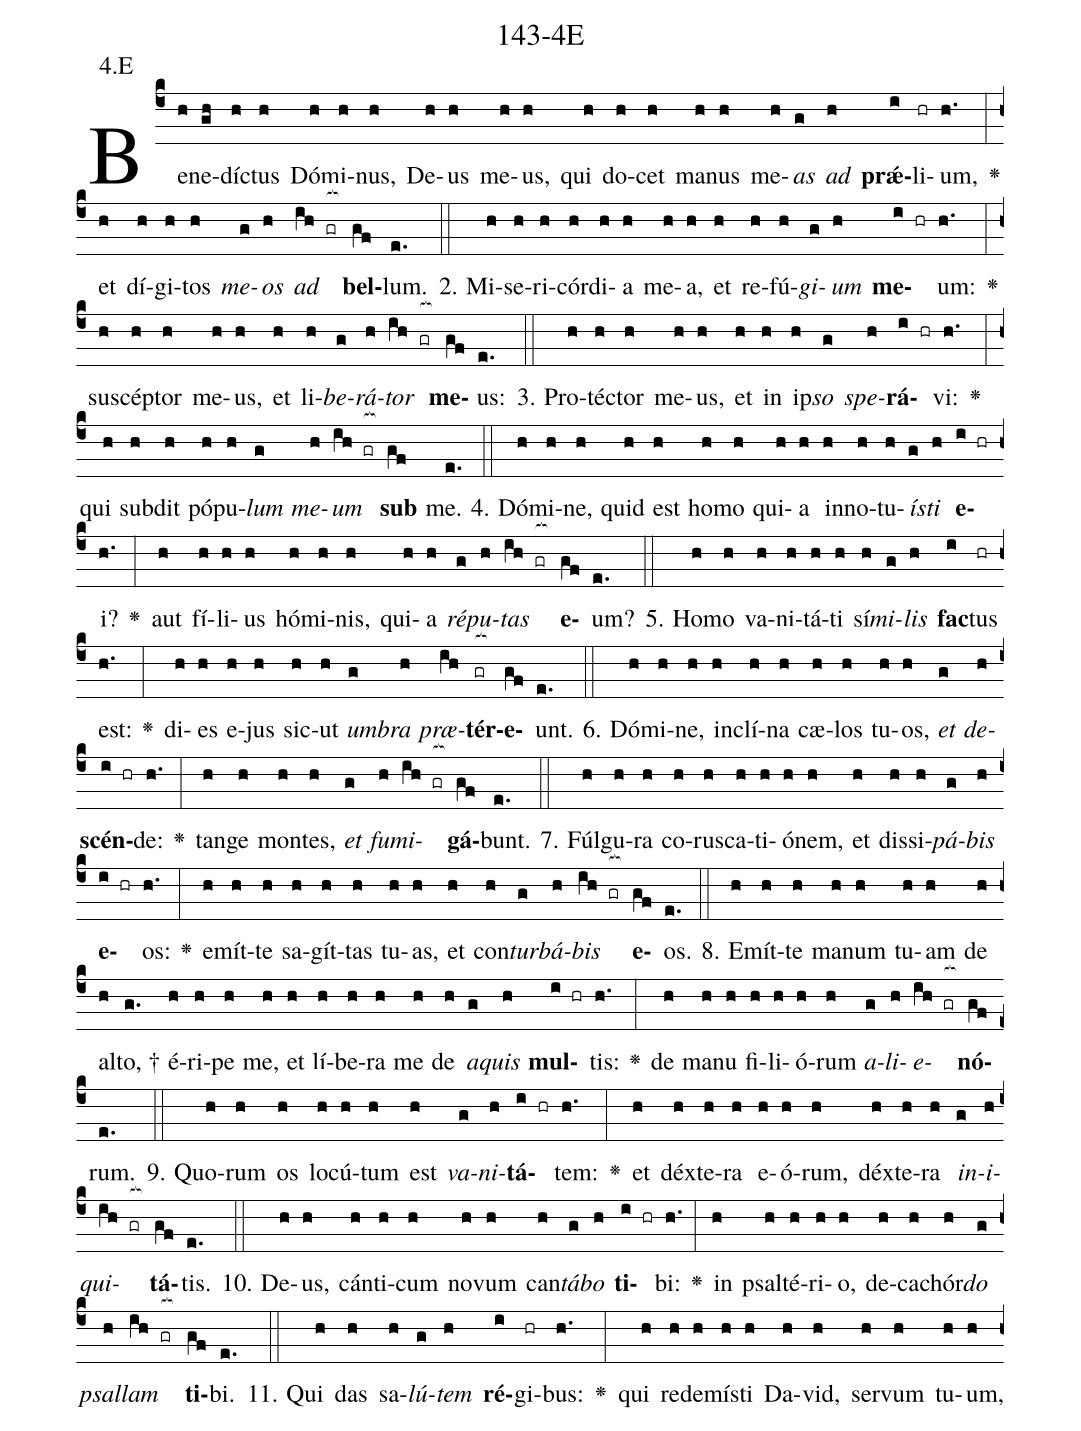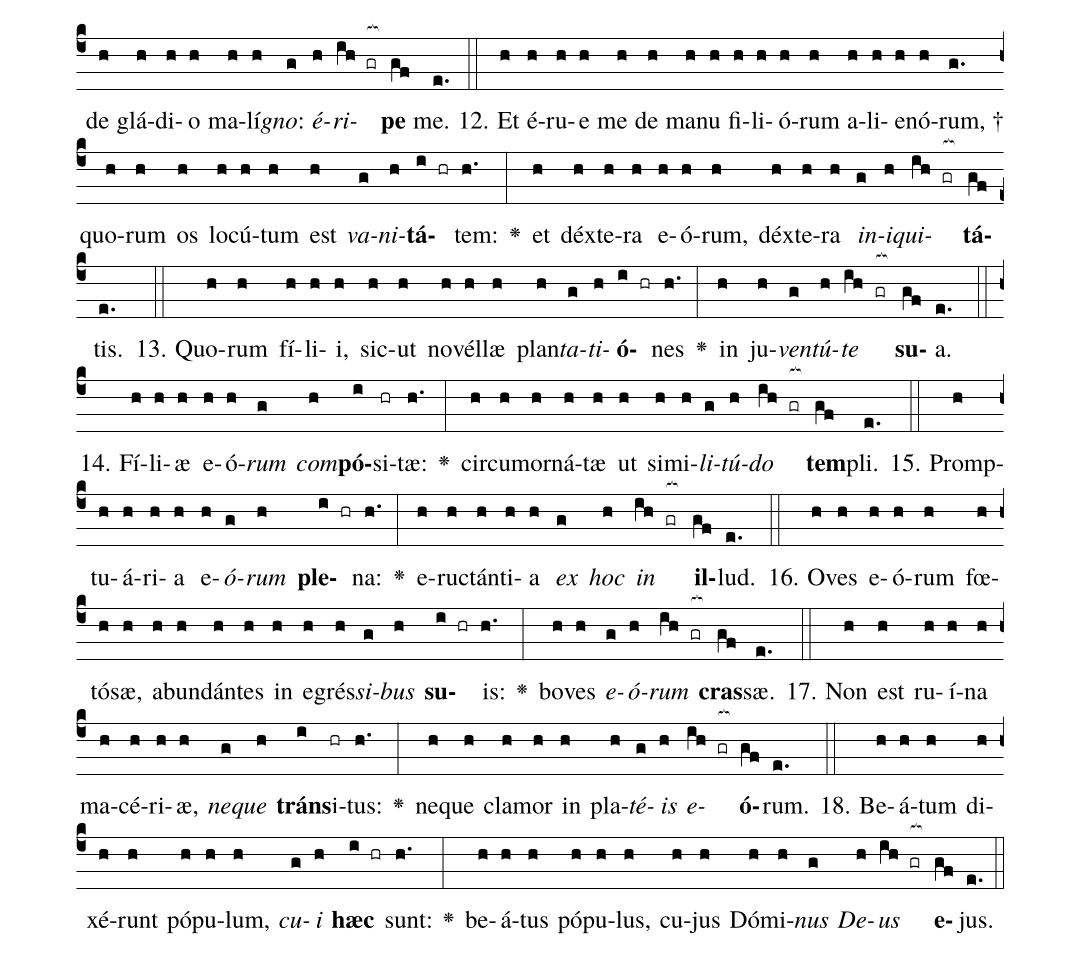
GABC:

name: 143-4E;
annotation: 4.E;
%%
(c4)Be(h)ne(gh)díc(h)tus(h) Dó(h)mi(h)nus,(h) De(h)us(h) me(h)us,(h) qui(h) do(h)cet(h) ma(h)nus(h) me(h)<i>as</i>(g) <i>ad</i>(h) <b>prǽ</b>(i)li(hr)um,(h.) <v>\greheightstar</v>(:) et(h) dí(h)gi(h)tos(h) <i>me</i>(g)<i>os</i>(h) <i>ad</i>(ih gr[ocb:1{]) <b>bel</b>(gf[ocb:0}])lum.(e.) (::)
2. Mi(h)se(h)ri(h)cór(h)di(h)a(h) me(h)a,(h) et(h) re(h)fú(h)<i>gi</i>(g)<i>um</i>(h) <b>me</b>(i hr)um:(h.) <v>\greheightstar</v>(:) su(h)scép(h)tor(h) me(h)us,(h) et(h) li(h)<i>be</i>(g)<i>rá</i>(h)<i>tor</i>(ih gr[ocb:1{]) <b>me</b>(gf[ocb:0}])us:(e.) (::)
3. Pro(h)téc(h)tor(h) me(h)us,(h) et(h) in(h) ip(h)<i>so</i>(g) <i>spe</i>(h)<b>rá</b>(i hr)vi:(h.) <v>\greheightstar</v>(:) qui(h) sub(h)dit(h) pó(h)pu(h)<i>lum</i>(g) <i>me</i>(h)<i>um</i>(ih gr[ocb:1{]) <b>sub</b>(gf[ocb:0}]) me.(e.) (::)
4. Dó(h)mi(h)ne,(h) quid(h) est(h) ho(h)mo(h) qui(h)a(h) in(h)no(h)tu(h)<i>ís</i>(g)<i>ti</i>(h) <b>e</b>(i hr)i?(h.) <v>\greheightstar</v>(:) aut(h) fí(h)li(h)us(h) hó(h)mi(h)nis,(h) qui(h)a(h) <i>ré</i>(g)<i>pu</i>(h)<i>tas</i>(ih gr[ocb:1{]) <b>e</b>(gf[ocb:0}])um?(e.) (::)
5. Ho(h)mo(h) va(h)ni(h)tá(h)ti(h) sí(h)<i>mi</i>(g)<i>lis</i>(h) <b>fac</b>(i)tus(hr) est:(h.) <v>\greheightstar</v>(:) di(h)es(h) e(h)jus(h) sic(h)ut(h) <i>um</i>(g)<i>bra</i>(h) <i>præ</i>(ih)<b>tér</b>(gr[ocb:1{])<b>e</b>(gf[ocb:0}])unt.(e.) (::)
6. Dó(h)mi(h)ne,(h) in(h)clí(h)na(h) cæ(h)los(h) tu(h)os,(h) <i>et</i>(g) <i>de</i>(h)<b>scén</b>(i hr)de:(h.) <v>\greheightstar</v>(:) tan(h)ge(h) mon(h)tes,(h) <i>et</i>(g) <i>fu</i>(h)<i>mi</i>(ih gr[ocb:1{])<b>gá</b>(gf[ocb:0}])bunt.(e.) (::)
7. Fúl(h)gu(h)ra(h) co(h)rus(h)ca(h)ti(h)ó(h)nem,(h) et(h) dis(h)si(h)<i>pá</i>(g)<i>bis</i>(h) <b>e</b>(i hr)os:(h.) <v>\greheightstar</v>(:) e(h)mít(h)te(h) sa(h)gít(h)tas(h) tu(h)as,(h) et(h) con(h)<i>tur</i>(g)<i>bá</i>(h)<i>bis</i>(ih gr[ocb:1{]) <b>e</b>(gf[ocb:0}])os.(e.) (::)
8. E(h)mít(h)te(h) ma(h)num(h) tu(h)am(h) de(h) al(h)to, †(g.) é(h)ri(h)pe(h) me,(h) et(h) lí(h)be(h)ra(h) me(h) de(h) <i>a</i>(g)<i>quis</i>(h) <b>mul</b>(i hr)tis:(h.) <v>\greheightstar</v>(:) de(h) ma(h)nu(h) fi(h)li(h)ó(h)rum(h) <i>a</i>(g)<i>li</i>(h)<i>e</i>(ih gr[ocb:1{])<b>nó</b>(gf[ocb:0}])rum.(e.) (::)
9. Quo(h)rum(h) os(h) lo(h)cú(h)tum(h) est(h) <i>va</i>(g)<i>ni</i>(h)<b>tá</b>(i hr)tem:(h.) <v>\greheightstar</v>(:) et(h) déx(h)te(h)ra(h) e(h)ó(h)rum,(h) déx(h)te(h)ra(h) <i>in</i>(g)<i>i</i>(h)<i>qui</i>(ih gr[ocb:1{])<b>tá</b>(gf[ocb:0}])tis.(e.) (::)
10. De(h)us,(h) cán(h)ti(h)cum(h) no(h)vum(h) can(h)<i>tá</i>(g)<i>bo</i>(h) <b>ti</b>(i hr)bi:(h.) <v>\greheightstar</v>(:) in(h) psal(h)té(h)ri(h)o,(h) de(h)ca(h)chór(h)<i>do</i>(g) <i>psal</i>(h)<i>lam</i>(ih gr[ocb:1{]) <b>ti</b>(gf[ocb:0}])bi.(e.) (::)
11. Qui(h) das(h) sa(h)<i>lú</i>(g)<i>tem</i>(h) <b>ré</b>(i)gi(hr)bus:(h.) <v>\greheightstar</v>(:) qui(h) red(h)e(h)mís(h)ti(h) Da(h)vid,(h) ser(h)vum(h) tu(h)um,(h) de(h) glá(h)di(h)o(h) ma(h)lí(h)<i>gno</i>:(g) <i>é</i>(h)<i>ri</i>(ih gr[ocb:1{])<b>pe</b>(gf[ocb:0}]) me.(e.) (::)
12. Et(h) é(h)ru(h)e(h) me(h) de(h) ma(h)nu(h) fi(h)li(h)ó(h)rum(h) a(h)li(h)e(h)nó(h)rum, †(g.) quo(h)rum(h) os(h) lo(h)cú(h)tum(h) est(h) <i>va</i>(g)<i>ni</i>(h)<b>tá</b>(i hr)tem:(h.) <v>\greheightstar</v>(:) et(h) déx(h)te(h)ra(h) e(h)ó(h)rum,(h) déx(h)te(h)ra(h) <i>in</i>(g)<i>i</i>(h)<i>qui</i>(ih gr[ocb:1{])<b>tá</b>(gf[ocb:0}])tis.(e.) (::)
13. Quo(h)rum(h) fí(h)li(h)i,(h) sic(h)ut(h) no(h)vél(h)læ(h) plan(h)<i>ta</i>(g)<i>ti</i>(h)<b>ó</b>(i hr)nes(h.) <v>\greheightstar</v>(:) in(h) ju(h)<i>ven</i>(g)<i>tú</i>(h)<i>te</i>(ih gr[ocb:1{]) <b>su</b>(gf[ocb:0}])a.(e.) (::)
14. Fí(h)li(h)æ(h) e(h)ó(h)<i>rum</i>(g) <i>com</i>(h)<b>pó</b>(i)si(hr)tæ:(h.) <v>\greheightstar</v>(:) cir(h)cum(h)or(h)ná(h)tæ(h) ut(h) si(h)mi(h)<i>li</i>(g)<i>tú</i>(h)<i>do</i>(ih gr[ocb:1{]) <b>tem</b>(gf[ocb:0}])pli.(e.) (::)
15. Promp(h)tu(h)á(h)ri(h)a(h) e(h)<i>ó</i>(g)<i>rum</i>(h) <b>ple</b>(i hr)na:(h.) <v>\greheightstar</v>(:) e(h)ruc(h)tán(h)ti(h)a(h) <i>ex</i>(g) <i>hoc</i>(h) <i>in</i>(ih gr[ocb:1{]) <b>il</b>(gf[ocb:0}])lud.(e.) (::)
16. O(h)ves(h) e(h)ó(h)rum(h) fœ(h)tó(h)sæ,(h) ab(h)un(h)dán(h)tes(h) in(h) e(h)grés(h)<i>si</i>(g)<i>bus</i>(h) <b>su</b>(i hr)is:(h.) <v>\greheightstar</v>(:) bo(h)ves(h) <i>e</i>(g)<i>ó</i>(h)<i>rum</i>(ih gr[ocb:1{]) <b>cras</b>(gf[ocb:0}])sæ.(e.) (::)
17. Non(h) est(h) ru(h)í(h)na(h) ma(h)cé(h)ri(h)æ,(h) <i>ne</i>(g)<i>que</i>(h) <b>tráns</b>(i)i(hr)tus:(h.) <v>\greheightstar</v>(:) ne(h)que(h) cla(h)mor(h) in(h) pla(h)<i>té</i>(g)<i>is</i>(h) <i>e</i>(ih gr[ocb:1{])<b>ó</b>(gf[ocb:0}])rum.(e.) (::)
18. Be(h)á(h)tum(h) di(h)xé(h)runt(h) pó(h)pu(h)lum,(h) <i>cu</i>(g)<i>i</i>(h) <b>hæc</b>(i hr) sunt:(h.) <v>\greheightstar</v>(:) be(h)á(h)tus(h) pó(h)pu(h)lus,(h) cu(h)jus(h) Dó(h)mi(h)<i>nus</i>(g) <i>De</i>(h)<i>us</i>(ih gr[ocb:1{]) <b>e</b>(gf[ocb:0}])jus.(e.) (::)
